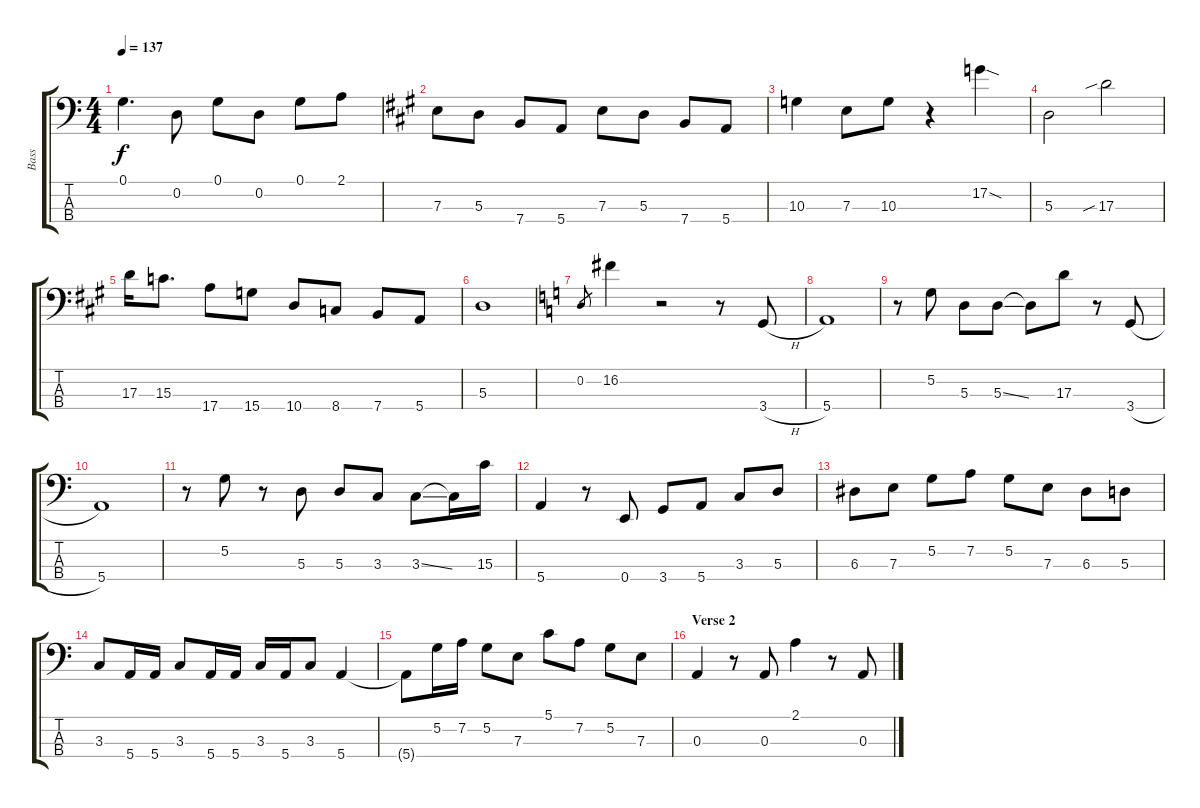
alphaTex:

\track ("Bass" "Bass") {instrument electricbassfinger}
\staff {score tabs}
\tuning (G2 D2 A1 E1) {hide}
\ts (4 4)
\tempo 137
\clef f4
\ks c
0.1.4{d dy f} 0.2.8 0.1.8 0.2.8 0.1.8 2.1.8 |
\ks a
7.3.8 5.3.8 7.4.8 5.4.8 7.3.8 5.3.8 7.4.8 5.4.8 |
10.3.4 7.3.8 10.3.8 r.4 17.2{sod}.4 |
5.3.2 17.3{sib}.2 |
17.3.16 15.3.8{d} 17.4.8 15.4.8 10.4.8 8.4.8 7.4.8 5.4.8 |
5.3.1 |
\ks c
0.2.8{gr} 16.2.4 r.2 r.8 3.4{h}.8 |
5.4.1 |
r.8 5.2.8 5.3.8 5.3{ss}.8 5.3{t}.8 17.3.8 r.8 3.4{h}.8 |
5.4.1 |
r.8 5.2.8 r.8 5.3.8 5.3.8 3.3.8 3.3{ss}.8 3.3{t}.16 15.3.16 |
5.4.4 r.8 0.4.8 3.4.8 5.4.8 3.3.8 5.3.8 |
6.3.8 7.3.8 5.2.8 7.2.8 5.2.8 7.3.8 6.3.8 5.3.8 |
3.3.8 5.4.16 5.4.16 3.3.8 5.4.16 5.4.16 3.3.16 5.4.16 3.3.8 5.4.4 |
5.4{t}.8 5.2.16 7.2.16 5.2.8 7.3.8 5.1.8 7.2.8 5.2.8 7.3.8 |
\section ("" "Verse 2")
0.3.4 r.8 0.3.8 2.1.4 r.8 0.3.8
